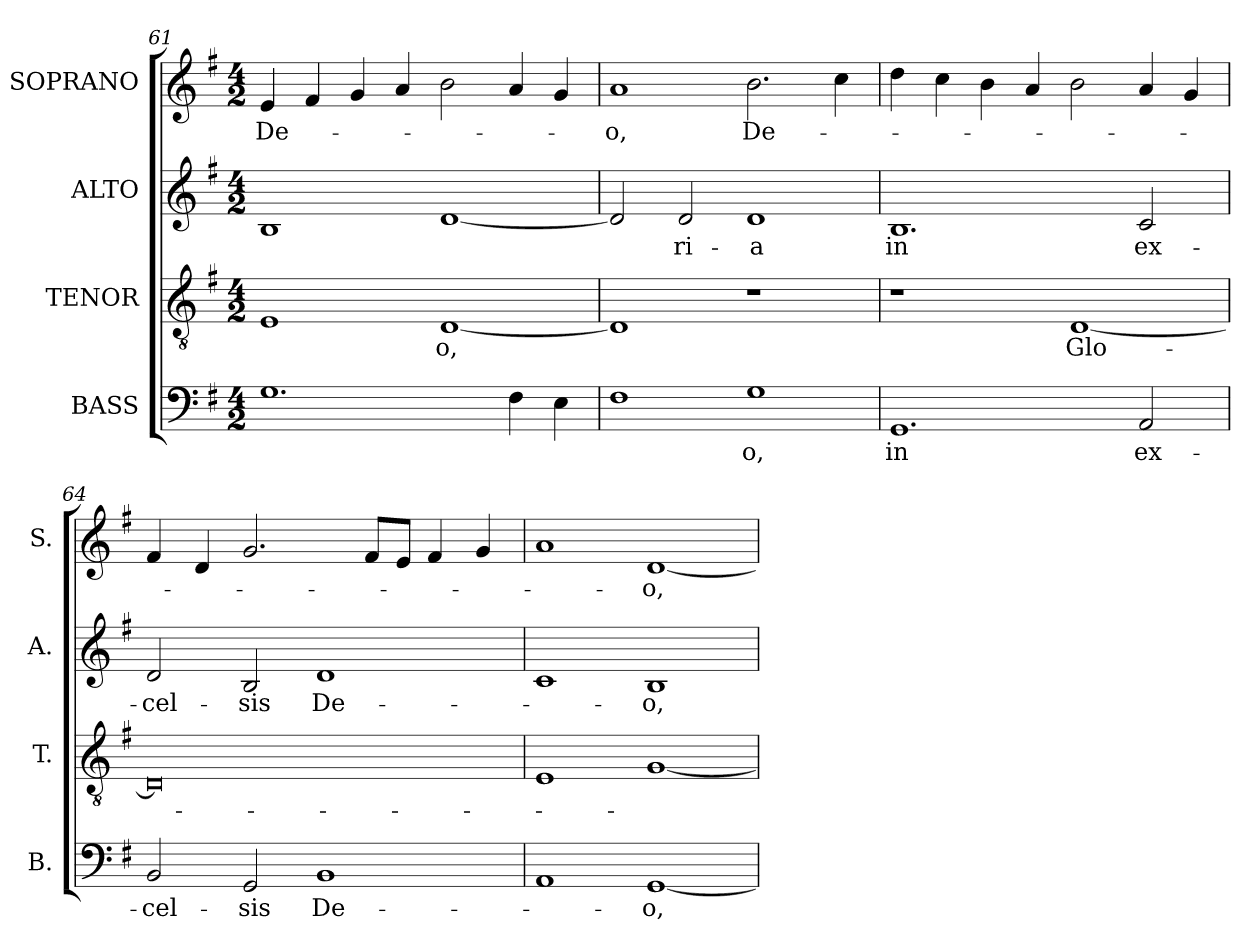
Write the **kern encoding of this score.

**kern	**text	**kern	**text	**kern	**text	**kern	**text
*part4	*part4	*part3	*part3	*part2	*part2	*part1	*part1
*staff4	*staff4	*staff3	*staff3	*staff2	*staff2	*staff1	*staff1
*I"BASS	*	*I"TENOR	*	*I"ALTO	*	*I"SOPRANO	*
*I'B.	*	*I'T.	*	*I'A.	*	*I'S.	*
!!LO:LB:g=z
*clefF4	*	*clefGv2	*	*clefG2	*	*clefG2	*
*	*	*ITrd7c12	*	*	*	*	*
*k[f#]	*	*k[f#]	*	*k[f#]	*	*k[f#]	*
*G:	*	*G:	*	*G:	*	*G:	*
*M4/2	*	*M4/2	*	*M4/2	*	*M4/2	*
=61	=61	=61	=61	=61	=61	=61	=61
!	!	!	!	!	!	!	!LO:LY:b:color=#000000
1.Gi	.	1EEi	.	1Bi	.	4ei/	De-
.	.	.	.	.	.	4f#i/	.
.	.	.	.	.	.	4gi/	.
.	.	.	.	.	.	4ai/	.
!	!	!	!LO:LY:b:color=#000000	!	!	!	!
.	.	[<1DDi	-o,	[<1di	.	2bi\	.
4F#i\	.	.	.	.	.	4ai/	.
4Ei\	.	.	.	.	.	4gi/	.
=62	=62	=62	=62	=62	=62	=62	=62
!	!	!	!	!	!	!	!LO:LY:b:color=#000000
1F#i	.	1DDi]	.	2di/]	.	1ai	-o,
!	!	!	!	!	!LO:LY:b:color=#000000	!	!
.	.	.	.	2di/	-ri-	.	.
!	!LO:LY:b:color=#000000	!	!	!	!	!	!
!	!	!	!	!	!LO:LY:b:color=#000000	!	!
!	!	!	!	!	!	!	!LO:LY:b:color=#000000
1Gi	-o,	1r	.	1di	-a	2.bi\	De-
.	.	.	.	.	.	4cci\	.
=63	=63	=63	=63	=63	=63	=63	=63
!	!LO:LY:b:color=#000000	!	!	!	!	!	!
!	!	!	!	!	!LO:LY:b:color=#000000	!	!
1.GGi	in	1r	.	1.Bi	in	4ddi\	.
.	.	.	.	.	.	4cci\	.
.	.	.	.	.	.	4bi\	.
.	.	.	.	.	.	4ai/	.
!	!	!	!LO:LY:b:color=#000000	!	!	!	!
.	.	[<1DDi	Glo-	.	.	2bi\	.
!	!LO:LY:b:color=#000000	!	!	!	!	!	!
!	!	!	!	!	!LO:LY:b:color=#000000	!	!
2AAi/	ex-	.	.	2ci/	ex-	4ai/	.
.	.	.	.	.	.	4gi/	.
=64	=64	=64	=64	=64	=64	=64	=64
!	!LO:LY:b:color=#000000	!	!	!	!	!	!
!	!	!	!	!	!LO:LY:b:color=#000000	!	!
2BBi/	-cel-	0DDi]	.	2di/	-cel-	4f#i/	.
.	.	.	.	.	.	4di/	.
!	!LO:LY:b:color=#000000	!	!	!	!	!	!
!	!	!	!	!	!LO:LY:b:color=#000000	!	!
2GGi/	-sis	.	.	2Bi/	-sis	2.gi/	.
!	!LO:LY:b:color=#000000	!	!	!	!	!	!
!	!	!	!	!	!LO:LY:b:color=#000000	!	!
1BBi	De-	.	.	1di	De-	.	.
.	.	.	.	.	.	8f#i/L	.
.	.	.	.	.	.	8ei/J	.
.	.	.	.	.	.	4f#i/	.
.	.	.	.	.	.	4gi/	.
=65	=65	=65	=65	=65	=65	=65	=65
1AAi	.	1EEi	.	1ci	.	1ai	.
!	!LO:LY:b:color=#000000	!	!	!	!	!	!
!	!	!	!	!	!LO:LY:b:color=#000000	!	!
!	!	!	!	!	!	!	!LO:LY:b:color=#000000
[<1GGi	-o,	[<1GGi	.	1Bi	-o,	[<1di	-o,
=	=	=	=	=	=	=	=
*-	*-	*-	*-	*-	*-	*-	*-
